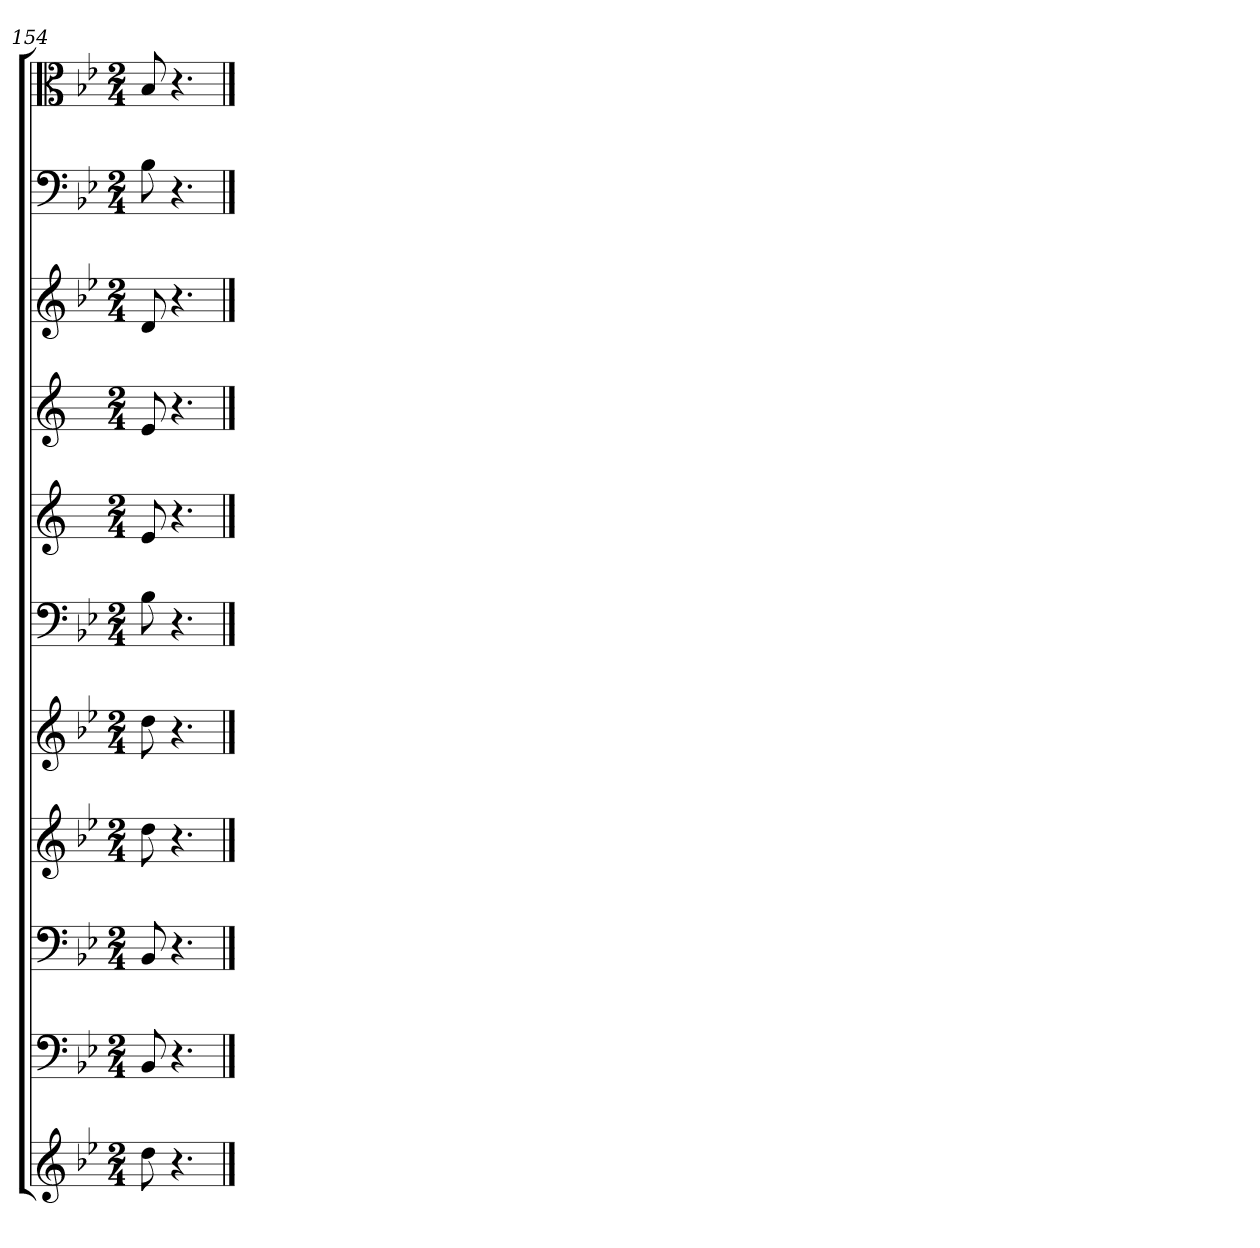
**kern	**kern	**kern	**kern	**kern	**kern	**kern	**kern	**kern	**kern	**kern
*part11	*part10	*part9	*part8	*part7	*part6	*part5	*part4	*part3	*part2	*part1
*staff11	*staff10	*staff9	*staff8	*staff7	*staff6	*staff5	*staff4	*staff3	*staff2	*staff1
*	*clefF4	*clefF4	*	*	*clefF4	*	*	*	*	*clefC3
*k[b-e-]	*k[b-e-]	*k[b-e-]	*k[b-e-]	*k[b-e-]	*k[b-e-]	*k[]	*k[]	*k[b-e-]	*k[b-e-]	*k[b-e-]
*B-:	*B-:	*B-:	*B-:	*B-:	*B-:	*	*	*B-:	*B-:	*B-:
*M2/4	*M2/4	*M2/4	*M2/4	*M2/4	*M2/4	*M2/4	*M2/4	*M2/4	*M2/4	*M2/4
=154	=154	=154	=154	=154	=154	=154	=154	=154	=154	=154
8dd	8BB-	8BB-	8dd	8dd	8B-	8e	8e	8d	8B-	8B-
4.r	4.r	4.r	4.r	4.r	4.r	4.r	4.r	4.r	4.r	4.r
==	==	==	==	==	==	==	==	==	==	==
*-	*-	*-	*-	*-	*-	*-	*-	*-	*-	*-
